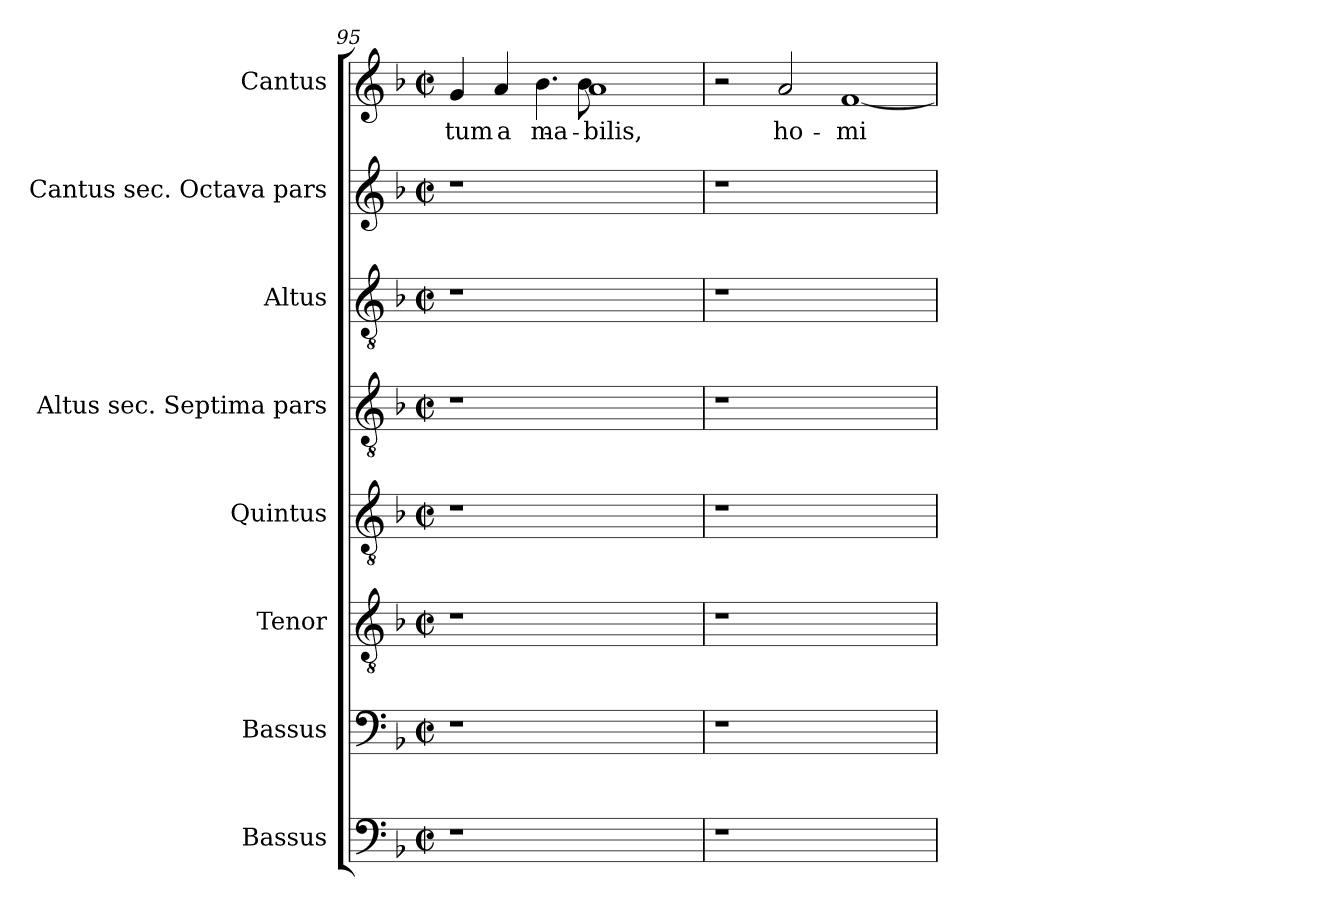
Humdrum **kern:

**kern	**kern	**kern	**kern	**kern	**kern	**kern	**kern	**text
*part8	*part7	*part6	*part5	*part4	*part3	*part2	*part1	*part1
*staff8	*staff7	*staff6	*staff5	*staff4	*staff3	*staff2	*staff1	*staff1
*I"Bassus	*I"Bassus	*I"Tenor	*I"Quintus	*I"Altus sec. Septima pars	*I"Altus	*I"Cantus sec. Octava pars	*I"Cantus	*
*	*I'Bassus	*I'Tenor	*I'Quintus	*	*I'Altus	*	*I'Cantus	*
!!LO:LB:g=z
*clefF4	*clefF4	*clefGv2	*clefGv2	*clefGv2	*clefGv2	*clefG2	*clefG2	*
*k[b-]	*k[b-]	*k[b-]	*k[b-]	*k[b-]	*k[b-]	*k[b-]	*k[b-]	*
*F:	*F:	*F:	*F:	*F:	*F:	*F:	*F:	*
*M2/2	*M2/2	*M2/2	*M2/2	*M2/2	*M2/2	*M2/2	*M2/2	*
*met(c|)	*met(c|)	*met(c|)	*met(c|)	*met(c|)	*met(c|)	*met(c|)	*met(c|)	*
=95	=95	=95	=95	=95	=95	=95	=95	=95
!	!	!	!	!	!	!	!	!LO:LY:b
*	*	*	*	*	*	*	*^	*
1r	1r	1r	1r	1r	1r	1r	4g/	2ryy	tum
!	!	!	!	!	!	!	!	!	!LO:LY:b
.	.	.	.	.	.	.	4a/	.	a-
!	!	!	!	!	!	!	!	!	!LO:LY:b
.	.	.	.	.	.	.	4.ryy	4.b-\	-ma-
!	!	!	!	!	!	!	!	!	!LO:LY:b
.	.	.	.	.	.	.	1a	8b-\	-bilis,
2..ryy	2..ryy	2..ryy	2..ryy	2..ryy	2..ryy	2..ryy	.	2..ryy	.
*	*	*	*	*	*	*	*v	*v	*
=96	=96	=96	=96	=96	=96	=96	=96	=96
1r	1r	1r	1r	1r	1r	1r	2r	.
!	!	!	!	!	!	!	!	!LO:LY:b
.	.	.	.	.	.	.	2a/	ho-
!	!	!	!	!	!	!	!	!LO:LY:b
1ryy	1ryy	1ryy	1ryy	1ryy	1ryy	1ryy	[<1f	-mi-
=	=	=	=	=	=	=	=	=
*-	*-	*-	*-	*-	*-	*-	*-	*-
